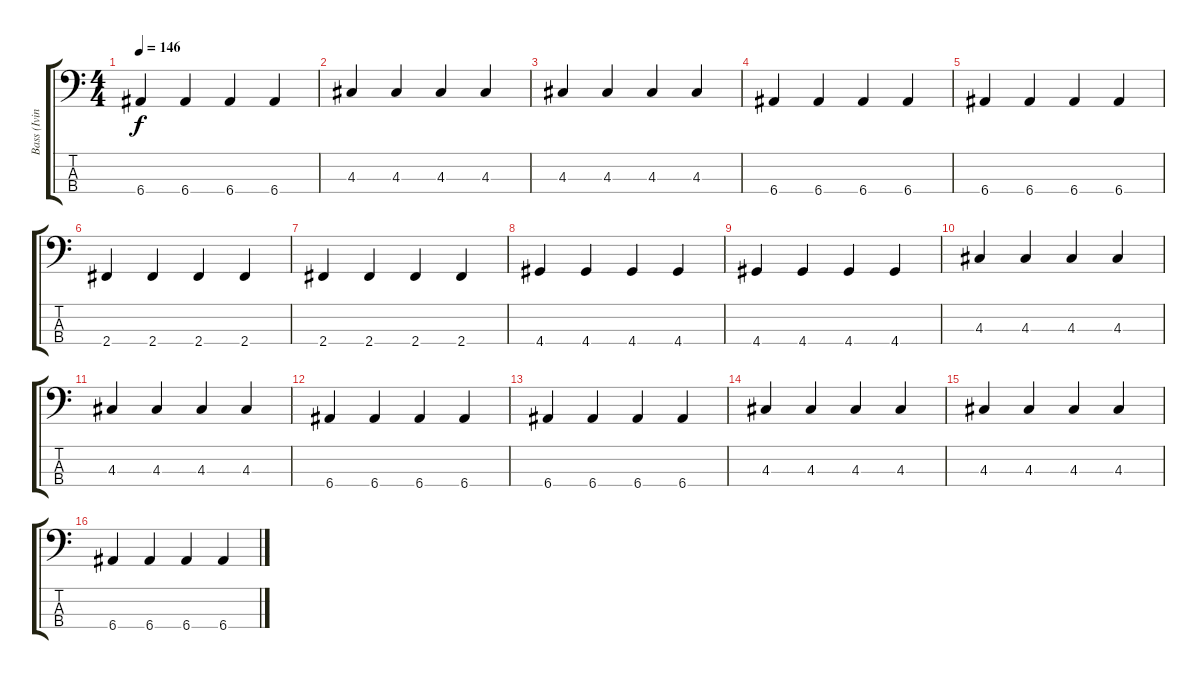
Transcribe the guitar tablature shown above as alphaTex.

\track ("Bass (Ivins)" "Bass (Ivin") {instrument electricbassfinger}
\staff {score tabs}
\tuning (G2 D2 A1 E1) {hide}
\ts (4 4)
\tempo 146
\clef f4
\ks c
6.4.4{dy f} 6.4.4 6.4.4 6.4.4 |
4.3.4 4.3.4 4.3.4 4.3.4 |
4.3.4 4.3.4 4.3.4 4.3.4 |
6.4.4 6.4.4 6.4.4 6.4.4 |
6.4.4 6.4.4 6.4.4 6.4.4 |
2.4.4 2.4.4 2.4.4 2.4.4 |
2.4.4 2.4.4 2.4.4 2.4.4 |
4.4.4 4.4.4 4.4.4 4.4.4 |
4.4.4 4.4.4 4.4.4 4.4.4 |
4.3.4 4.3.4 4.3.4 4.3.4 |
4.3.4 4.3.4 4.3.4 4.3.4 |
6.4.4 6.4.4 6.4.4 6.4.4 |
6.4.4 6.4.4 6.4.4 6.4.4 |
4.3.4 4.3.4 4.3.4 4.3.4 |
4.3.4 4.3.4 4.3.4 4.3.4 |
6.4.4 6.4.4 6.4.4 6.4.4
